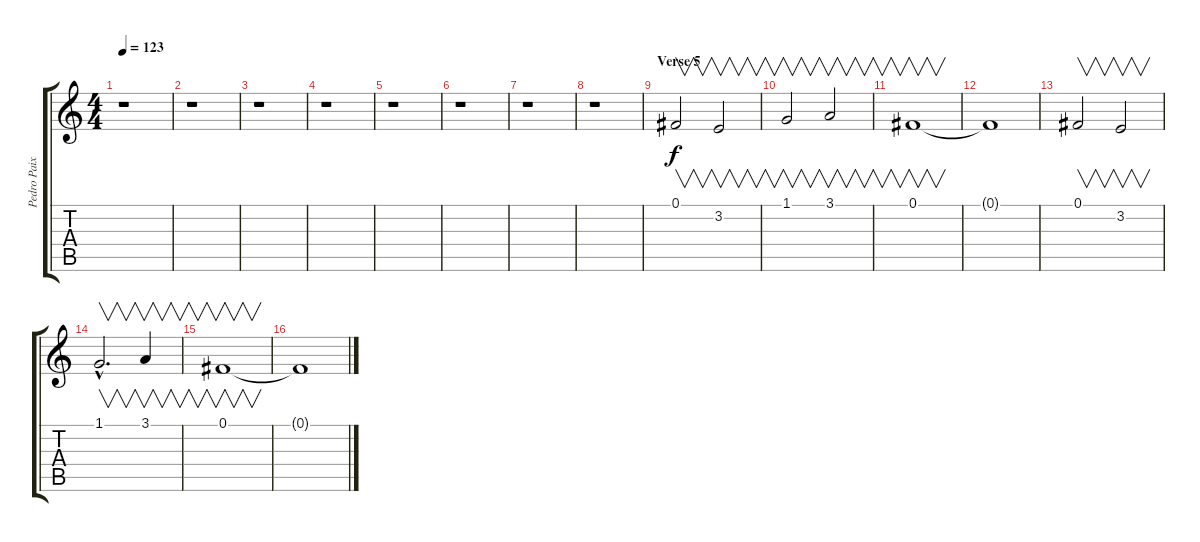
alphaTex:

\track ("" "Pedro Paix") {instrument pad2warm}
\staff {score tabs}
\tuning (Gb4 Db4 A3 E3 B2 Gb2) {hide}
\ts (4 4)
\tempo 123
\clef g2
\ks c
r.1{dy f} |
r.1 |
r.1 |
r.1 |
r.1 |
r.1 |
r.1 |
r.1 |
\section ("" "Verse 5")
0.1.2{v volume 10 instrument fx5brightness} 3.2.2{v} |
1.1.2{v} 3.1.2{v} |
0.1.1{v} |
0.1{t}.1 |
0.1.2{v volume 10 instrument fx5brightness} 3.2.2{v} |
1.1{hac}.2{v d} 3.1.4{v} |
0.1.1{v} |
0.1{t}.1
